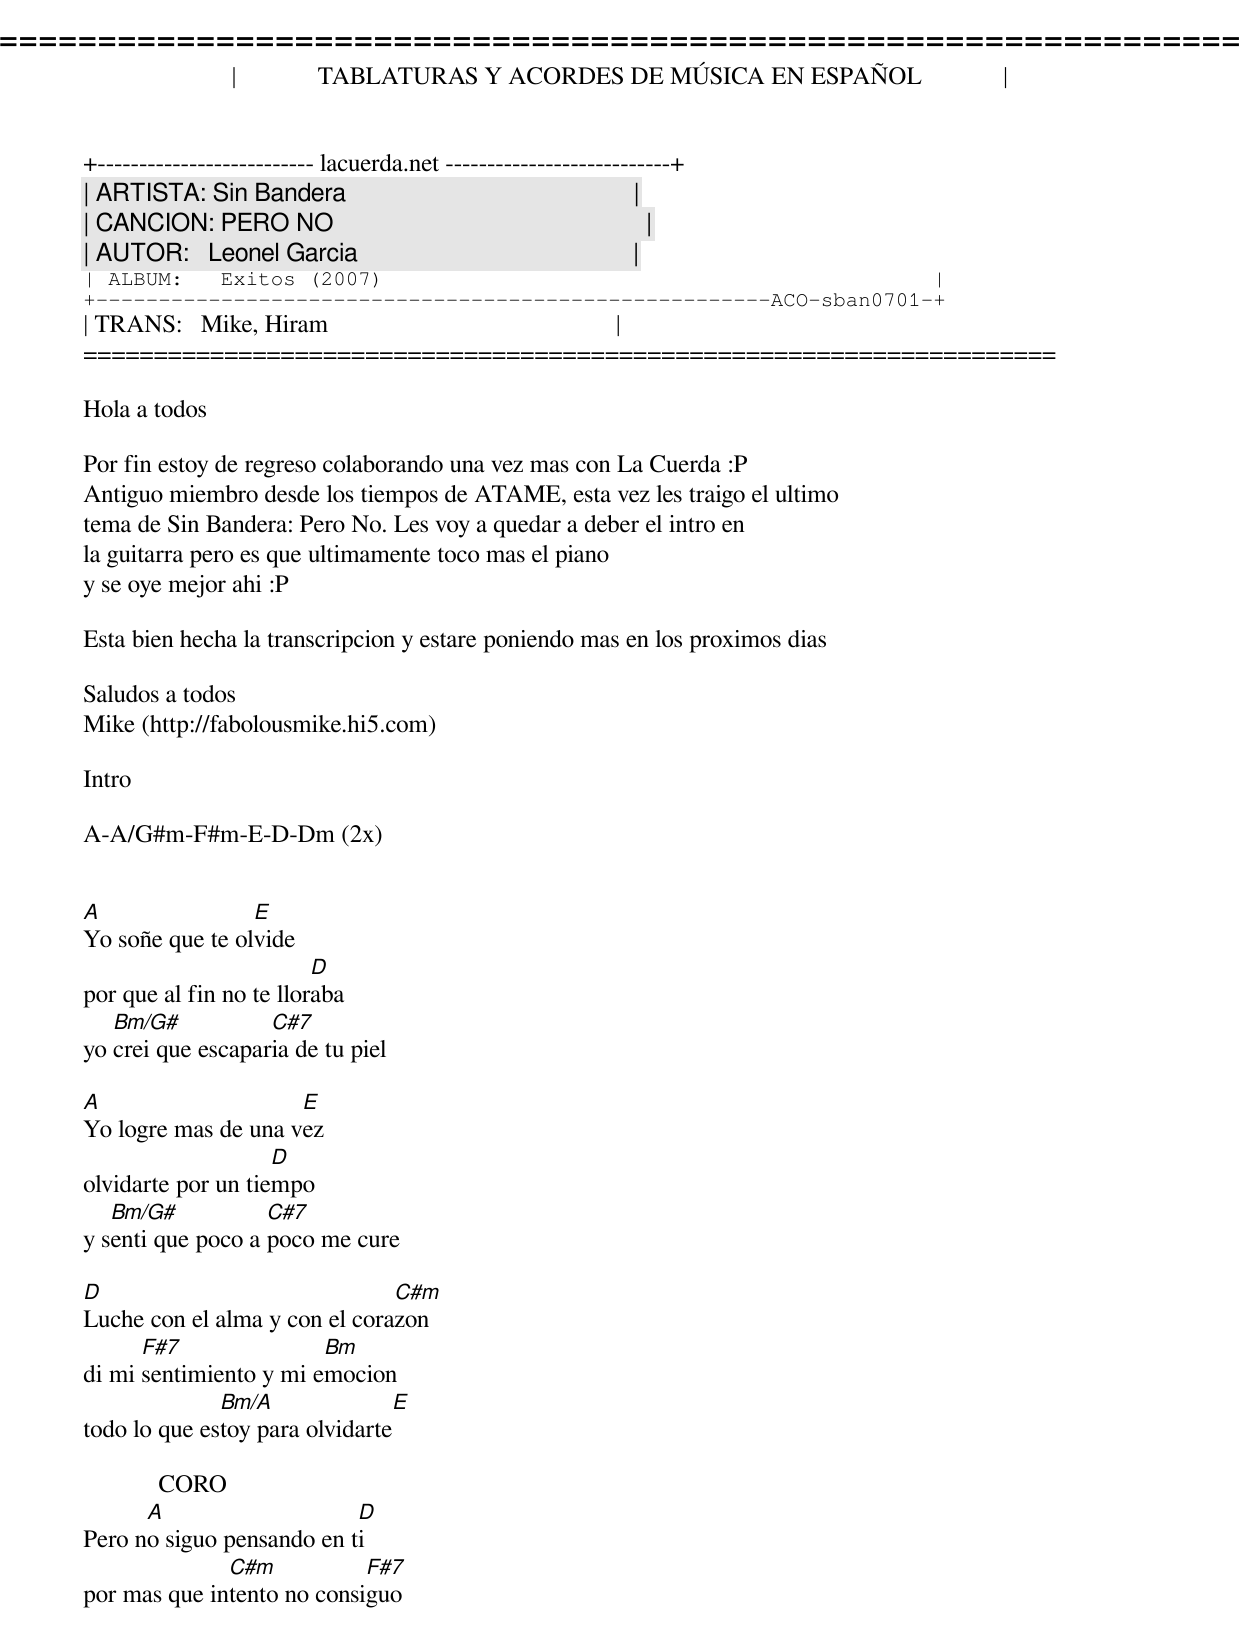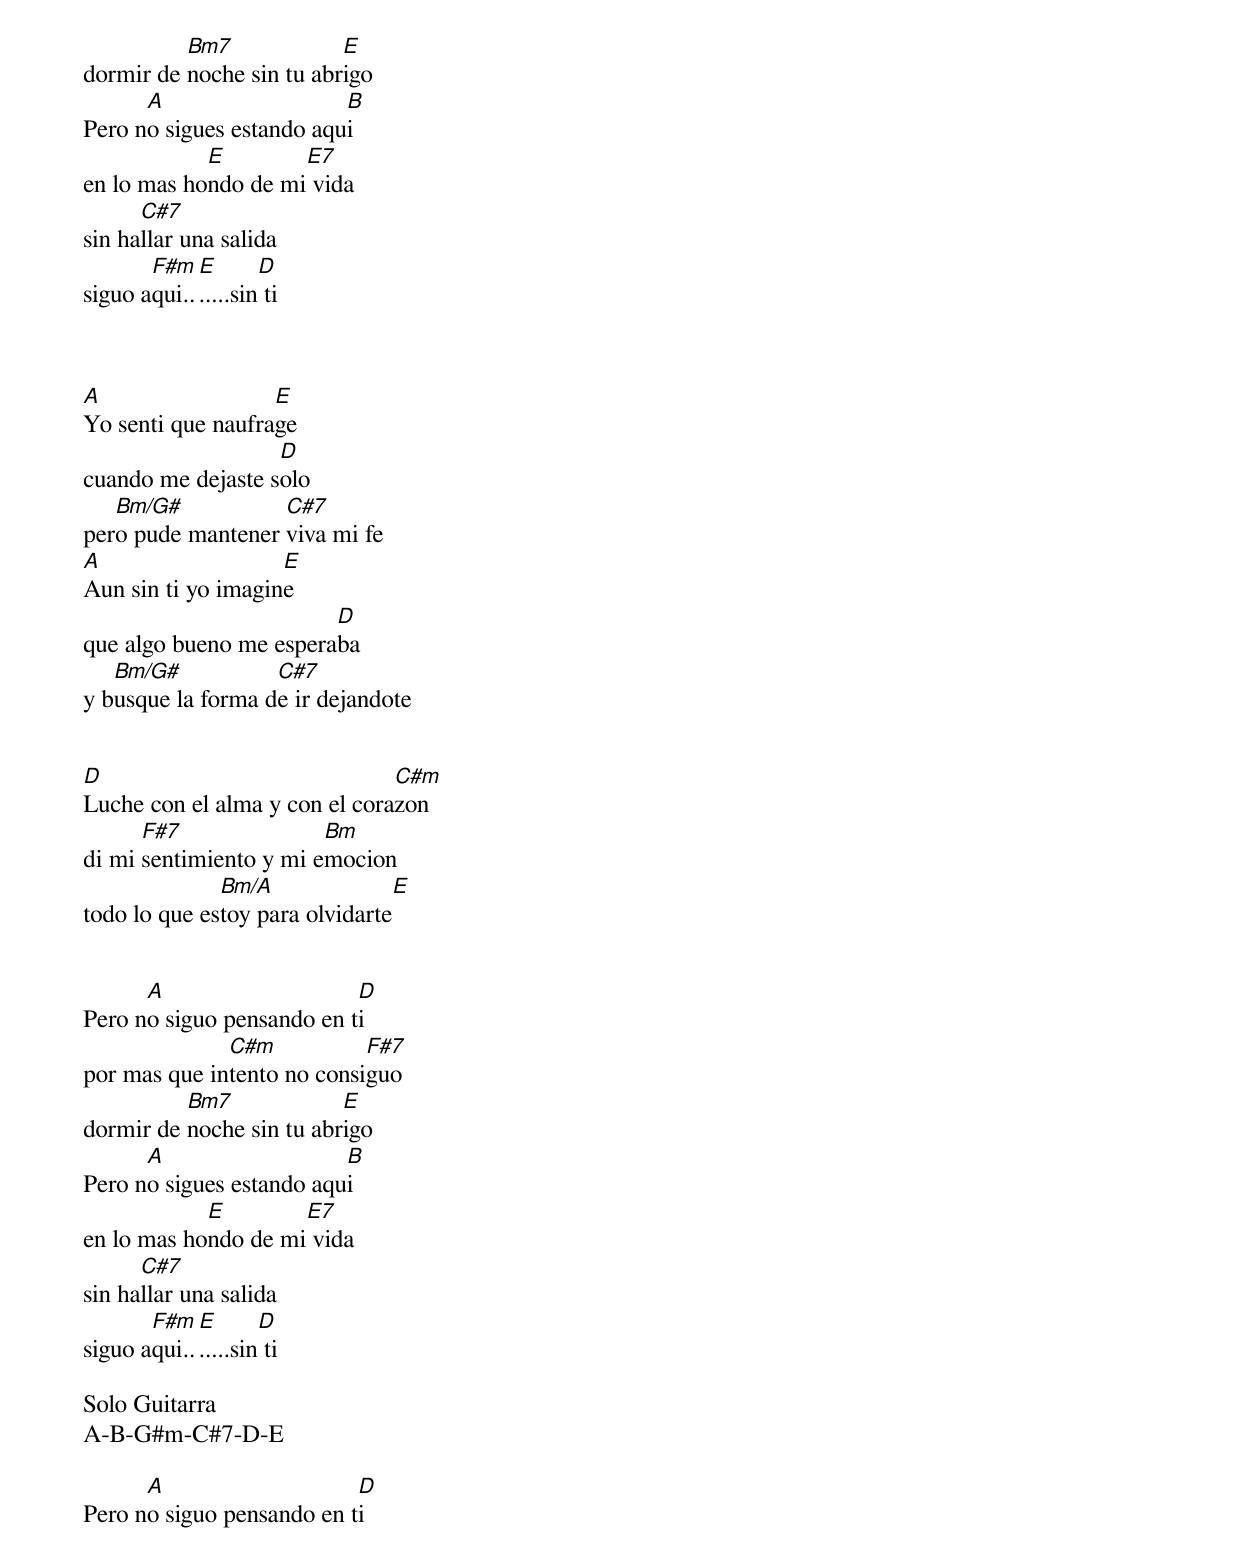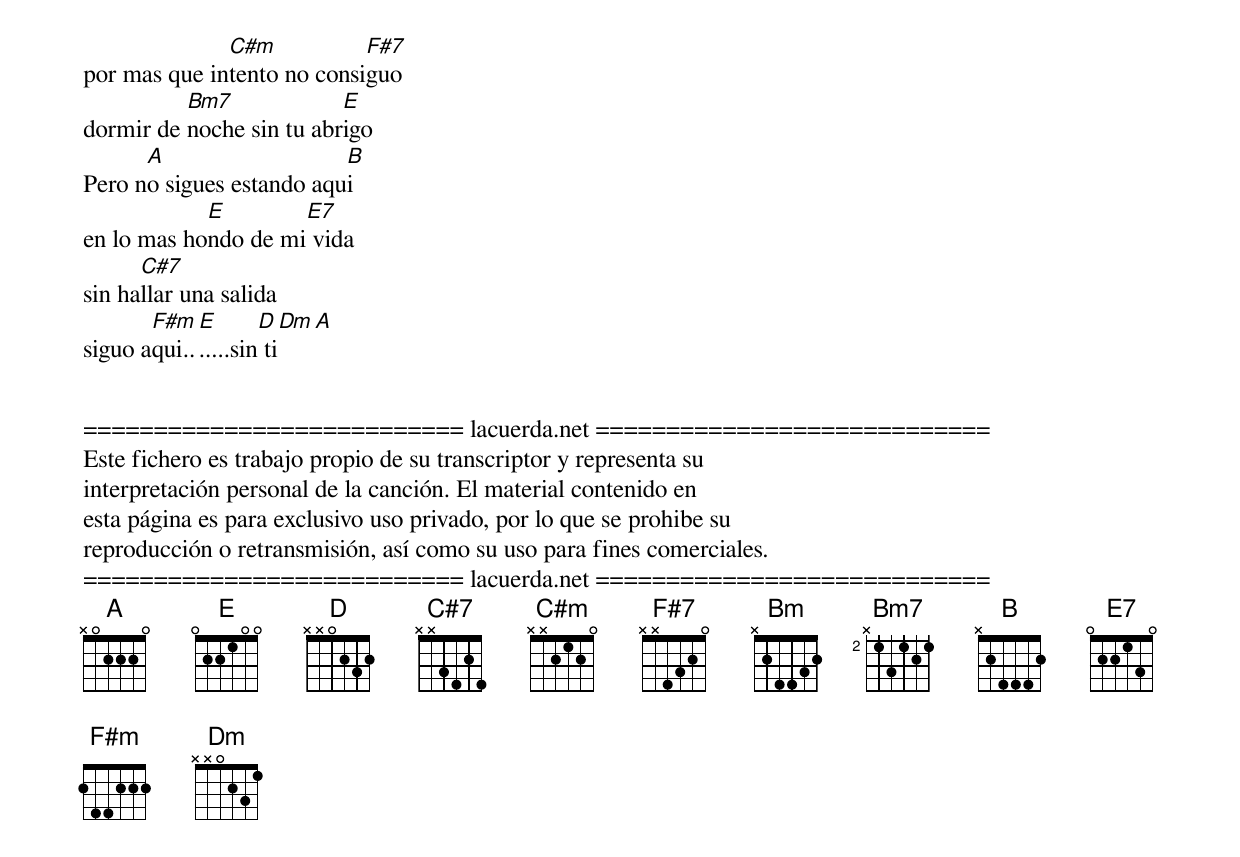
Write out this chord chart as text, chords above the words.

=====================================================================
|             TABLATURAS Y ACORDES DE MÚSICA EN ESPAÑOL             |
+-------------------------- lacuerda.net ---------------------------+
| ARTISTA: Sin Bandera                                              |
| CANCION: PERO NO                                                  |
| AUTOR:   Leonel Garcia                                            |
| ALBUM:   Exitos (2007)                                            |
+------------------------------------------------------ACO-sban0701-+
| TRANS:   Mike, Hiram                                              |
=====================================================================

Hola a todos

Por fin estoy de regreso colaborando una vez mas con La Cuerda :P
Antiguo miembro desde los tiempos de ATAME, esta vez les traigo el ultimo
tema de Sin Bandera: Pero No. Les voy a quedar a deber el intro en
la guitarra pero es que ultimamente toco mas el piano
y se oye mejor ahi :P

Esta bien hecha la transcripcion y estare poniendo mas en los proximos dias

Saludos a todos
Mike (http://fabolousmike.hi5.com)

Intro

A-A/G#m-F#m-E-D-Dm (2x)


A                E
Yo soñe que te olvide
                         D
por que al fin no te lloraba
   Bm/G#           C#7
yo crei que escaparia de tu piel

A                    E
Yo logre mas de una vez
                    D
olvidarte por un tiempo
   Bm/G#           C#7
y senti que poco a poco me cure

D                              C#m
Luche con el alma y con el corazon
      F#7               Bm
di mi sentimiento y mi emocion
              Bm/A              E
todo lo que estoy para olvidarte

            CORO
      A                    D
Pero no siguo pensando en ti
              C#m           F#7
por mas que intento no consiguo
          Bm7             E
dormir de noche sin tu abrigo
      A                   B
Pero no sigues estando aqui
            E        E7
en lo mas hondo de mi vida
      C#7
sin hallar una salida
       F#m  E       D
siguo aqui.......sin ti



A                  E
Yo senti que naufrage
                   D
cuando me dejaste solo
   Bm/G#           C#7
pero pude mantener viva mi fe
A                   E
Aun sin ti yo imagine
                        D
que algo bueno me esperaba
   Bm/G#           C#7
y busque la forma de ir dejandote


D                              C#m
Luche con el alma y con el corazon
      F#7               Bm
di mi sentimiento y mi emocion
              Bm/A              E
todo lo que estoy para olvidarte


      A                    D
Pero no siguo pensando en ti
              C#m           F#7
por mas que intento no consiguo
          Bm7             E
dormir de noche sin tu abrigo
      A                   B
Pero no sigues estando aqui
            E        E7
en lo mas hondo de mi vida
      C#7
sin hallar una salida
       F#m  E       D
siguo aqui.......sin ti

Solo Guitarra
A-B-G#m-C#7-D-E

      A                    D
Pero no siguo pensando en ti
              C#m           F#7
por mas que intento no consiguo
          Bm7             E
dormir de noche sin tu abrigo
      A                   B
Pero no sigues estando aqui
            E        E7
en lo mas hondo de mi vida
      C#7
sin hallar una salida
       F#m  E       D   Dm   A
siguo aqui.......sin ti


=========================== lacuerda.net ============================
Este fichero es trabajo propio de su transcriptor y representa su
interpretación personal de la canción. El material contenido en
esta página es para exclusivo uso privado, por lo que se prohibe su
reproducción o retransmisión, así como su uso para fines comerciales.
=========================== lacuerda.net ============================
